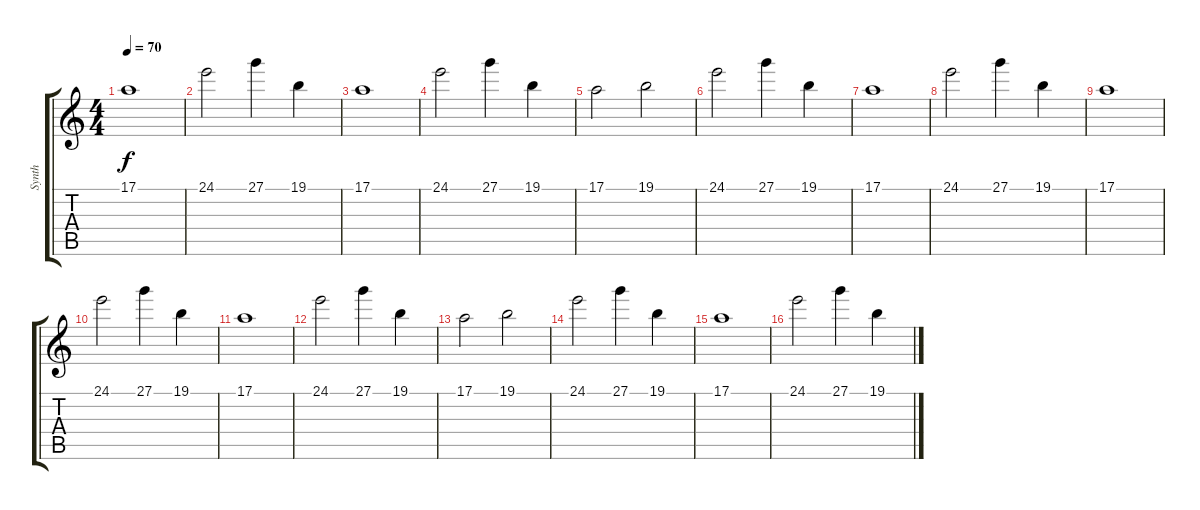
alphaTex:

\track ("Synth" "Synth") {instrument pad8sweep}
\staff {score tabs}
\tuning (E4 B3 G3 D3 A2 E2) {hide}
\ts (4 4)
\tempo 70
\clef g2
\ks c
17.1.1{dy f} |
24.1.2 27.1.4 19.1.4 |
17.1.1 |
24.1.2 27.1.4 19.1.4 |
17.1.2 19.1.2 |
24.1.2 27.1.4 19.1.4 |
17.1.1 |
24.1.2 27.1.4 19.1.4 |
17.1.1 |
24.1.2 27.1.4 19.1.4 |
17.1.1 |
24.1.2 27.1.4 19.1.4 |
17.1.2 19.1.2 |
24.1.2 27.1.4 19.1.4 |
17.1.1 |
24.1.2 27.1.4 19.1.4
